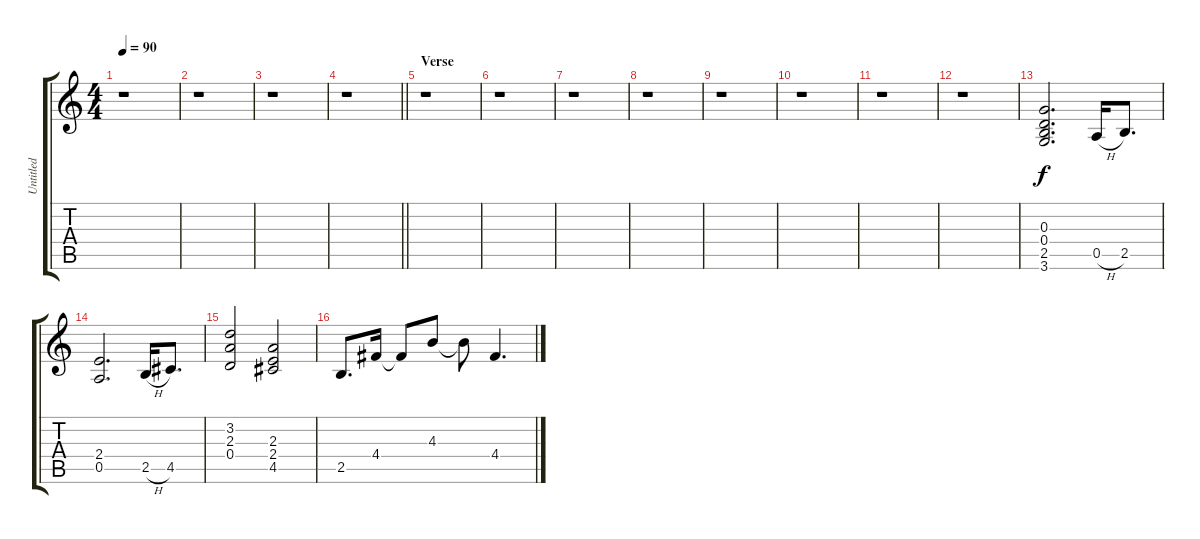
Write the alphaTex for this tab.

\track ("Untitled" "Untitled") {instrument electricguitarclean}
\staff {score tabs}
\tuning (E4 B3 G3 D3 A2 E2) {hide}
\ts (4 4)
\tempo 90
\clef g2
\ks c
r.1{dy f instrument electricguitarclean} |
r.1 |
r.1 |
\barLineRight lightlight
r.1 |
\section ("" "Verse")
r.1 |
r.1 |
r.1 |
r.1 |
r.1 |
r.1 |
r.1 |
r.1 |
(0.3 0.4 2.5 3.6).2{d} 0.5{h}.16 2.5.8{d} |
(2.4 0.5).2{d} 2.5{h}.16 4.5.8{d} |
(3.2 2.3 0.4).2 (2.3 2.4 4.5).2 |
2.5.8{d} 4.4.16 4.4{t}.8 4.3.8 4.3{t}.8 4.4.4{d}
